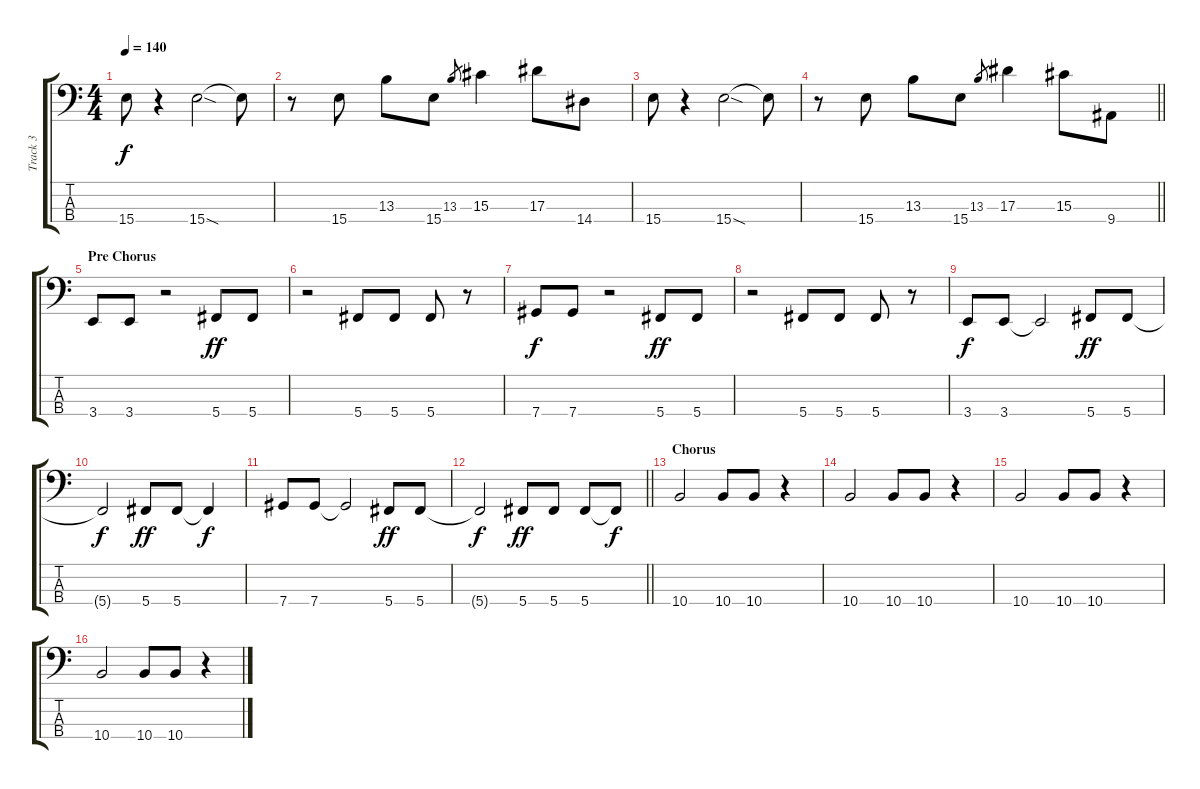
\track ("Track 3" "Track 3") {instrument electricbassfinger}
\staff {score tabs}
\tuning (Ab2 Eb2 Bb1 Db1) {hide}
\ts (4 4)
\tempo 140
\clef f4
\ks c
15.4.8{dy f} r.4 15.4{sod}.2 15.4{t}.8 |
r.8 15.4.8 13.3.8 15.4.8 13.3.8{gr} 15.3.4 17.3.8 14.4.8 |
15.4.8 r.4 15.4{sod}.2 15.4{t}.8 |
\barLineRight lightlight
r.8 15.4.8 13.3.8 15.4.8 13.3.8{gr} 17.3.4 15.3.8 9.4.8 |
\section ("" "Pre Chorus")
3.4.8 3.4.8 r.2 5.4.8{dy ff} 5.4.8 |
r.2 5.4.8 5.4.8 5.4.8 r.8 |
7.4.8{dy f} 7.4.8 r.2 5.4.8{dy ff} 5.4.8 |
r.2 5.4.8 5.4.8 5.4.8 r.8 |
3.4.8{dy f} 3.4.8 3.4{t}.2 5.4.8{dy ff} 5.4.8 |
5.4{t}.2{dy f} 5.4.8{dy ff} 5.4.8 5.4{t}.4{dy f} |
7.4.8 7.4.8 7.4{t}.2 5.4.8{dy ff} 5.4.8 |
\barLineRight lightlight
5.4{t}.2{dy f} 5.4.8{dy ff} 5.4.8 5.4.8 5.4{t}.8{dy f} |
\section ("" "Chorus")
10.4.2 10.4.8 10.4.8 r.4 |
10.4.2 10.4.8 10.4.8 r.4 |
10.4.2 10.4.8 10.4.8 r.4 |
10.4.2 10.4.8 10.4.8 r.4
